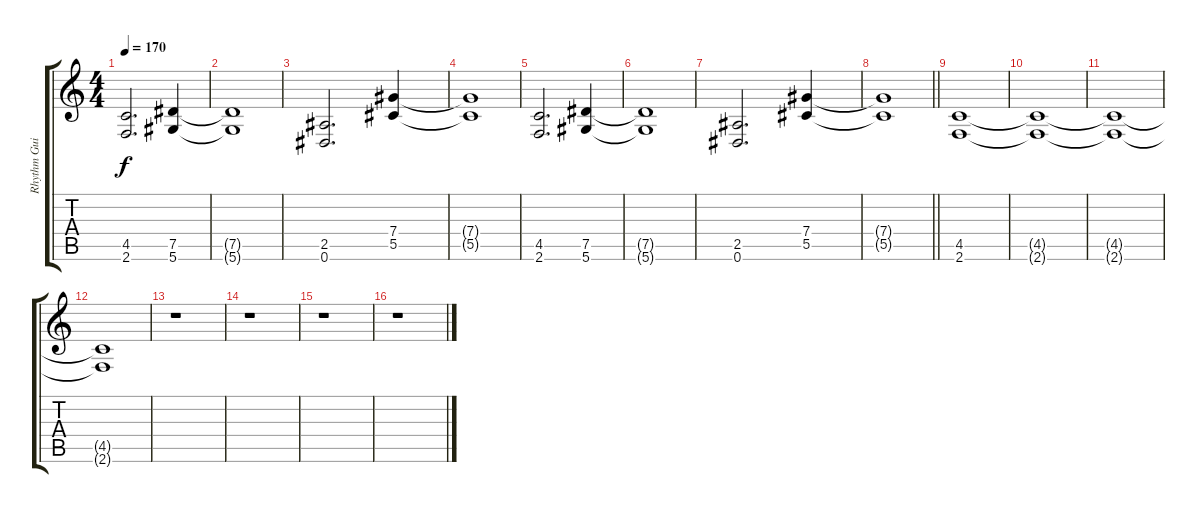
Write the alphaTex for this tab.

\track ("Rhythm Guitar" "Rhythm Gui") {instrument distortionguitar}
\staff {score tabs}
\tuning (Eb4 Bb3 Gb3 Db3 Ab2 Eb2) {hide}
\ts (4 4)
\tempo 170
\clef g2
\ks c
(4.5 2.6).2{d dy f} (7.5 5.6).4 |
(7.5{t} 5.6{t}).1 |
(2.5 0.6).2{d} (7.4 5.5).4 |
(7.4{t} 5.5{t}).1 |
(4.5 2.6).2{d} (7.5 5.6).4 |
(7.5{t} 5.6{t}).1 |
(2.5 0.6).2{d} (7.4 5.5).4 |
\barLineRight lightlight
(7.4{t} 5.5{t}).1 |
(4.5 2.6).1{volume 0} |
(4.5{t} 2.6{t}).1 |
(4.5{t} 2.6{t}).1 |
(4.5{t} 2.6{t}).1 |
r.1 |
r.1 |
r.1 |
r.1
